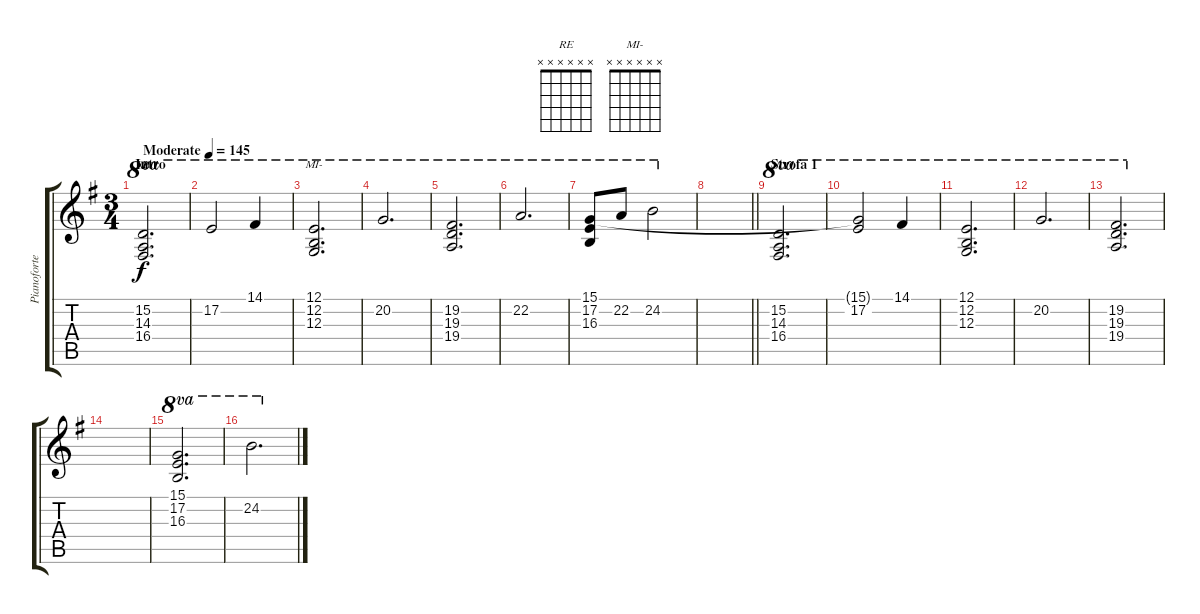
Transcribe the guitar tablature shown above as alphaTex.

\track ("Pianoforte" "Pianoforte") {instrument acousticgrandpiano}
\staff {score tabs}
\tuning (E4 B3 G3 D3 A2 E2) {hide}
\chord ("RE" x x x x x x)
\chord ("MI-" x x x x x x)
\ts (3 4)
\section ("" "Intro")
\tempo (145 "Moderate")
\clef g2
\ks g
(15.2 14.3 16.4).2{d ch "RE" ot 8va dy f instrument acousticgrandpiano} |
17.2.2{ot 8va} 14.1.4{ot 8va} |
(12.1 12.2 12.3).2{d ch "MI-" ot 8va} |
20.2.2{d ot 8va} |
(19.2 19.3 19.4).2{d ot 8va} |
22.2.2{d ot 8va} |
(15.1 17.2 16.3).8{ot 8va} 22.2.8{ot 8va} 24.2.2{ot 8va} |
\barLineRight lightlight
|
\section ("" "Strofa 1")
(15.2 14.3 16.4).2{d ot 8va} |
(15.1{t} 17.2).2{ot 8va} 14.1.4{ot 8va} |
(12.1 12.2 12.3).2{d ot 8va} |
20.2.2{d ot 8va} |
(19.2 19.3 19.4).2{d ot 8va} |
|
(15.1 17.2 16.3).2{d ot 8va} |
24.2.2{d ot 8va}
